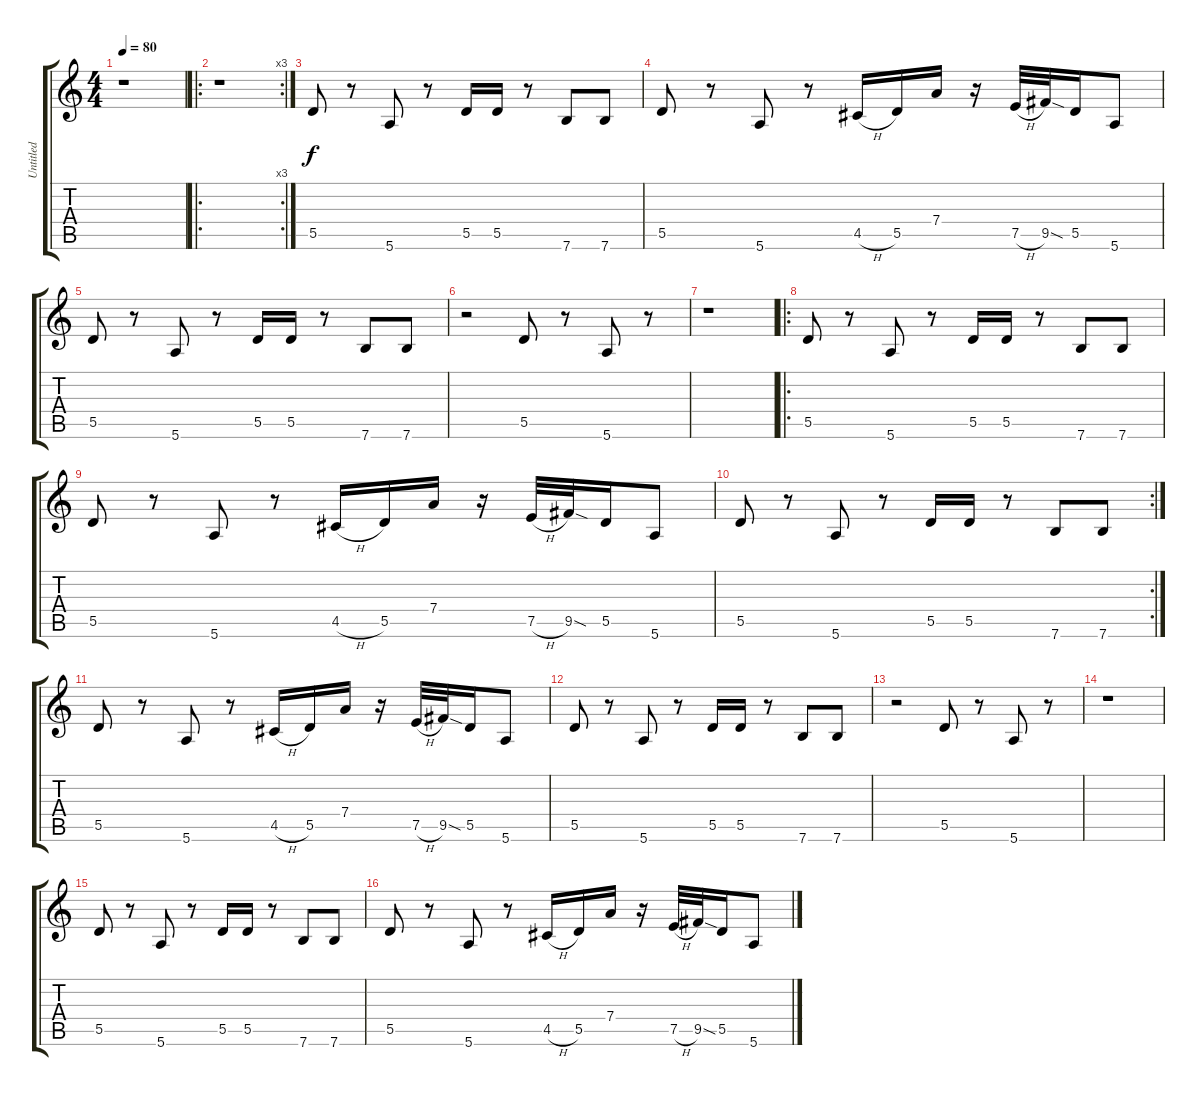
\track ("Untitled" "Untitled") {instrument electricbassfinger}
\staff {score tabs}
\tuning (E4 B3 G3 D3 A2 E2) {hide}
\ts (4 4)
\tempo 80
\clef g2
\ks c
r.1{dy f instrument electricbassfinger} |
\ro
\rc 3
r.1 |
5.5.8 r.8 5.6.8 r.8 5.5.16 5.5.16 r.8 7.6.8 7.6.8 |
5.5.8 r.8 5.6.8 r.8 4.5{h}.16 5.5.16 7.4.16 r.16 7.5{h}.32 9.5{sod}.32 5.5.16 5.6.8 |
5.5.8 r.8 5.6.8 r.8 5.5.16 5.5.16 r.8 7.6.8 7.6.8 |
r.2 5.5.8 r.8 5.6.8 r.8 |
r.1 |
\ro
5.5.8 r.8 5.6.8 r.8 5.5.16 5.5.16 r.8 7.6.8 7.6.8 |
5.5.8 r.8 5.6.8 r.8 4.5{h}.16 5.5.16 7.4.16 r.16 7.5{h}.32 9.5{sod}.32 5.5.16 5.6.8 |
\rc 2
5.5.8 r.8 5.6.8 r.8 5.5.16 5.5.16 r.8 7.6.8 7.6.8 |
5.5.8 r.8 5.6.8 r.8 4.5{h}.16 5.5.16 7.4.16 r.16 7.5{h}.32 9.5{sod}.32 5.5.16 5.6.8 |
5.5.8 r.8 5.6.8 r.8 5.5.16 5.5.16 r.8 7.6.8 7.6.8 |
r.2 5.5.8 r.8 5.6.8 r.8 |
r.1 |
5.5.8 r.8 5.6.8 r.8 5.5.16 5.5.16 r.8 7.6.8 7.6.8 |
5.5.8 r.8 5.6.8 r.8 4.5{h}.16 5.5.16 7.4.16 r.16 7.5{h}.32 9.5{sod}.32 5.5.16 5.6.8
